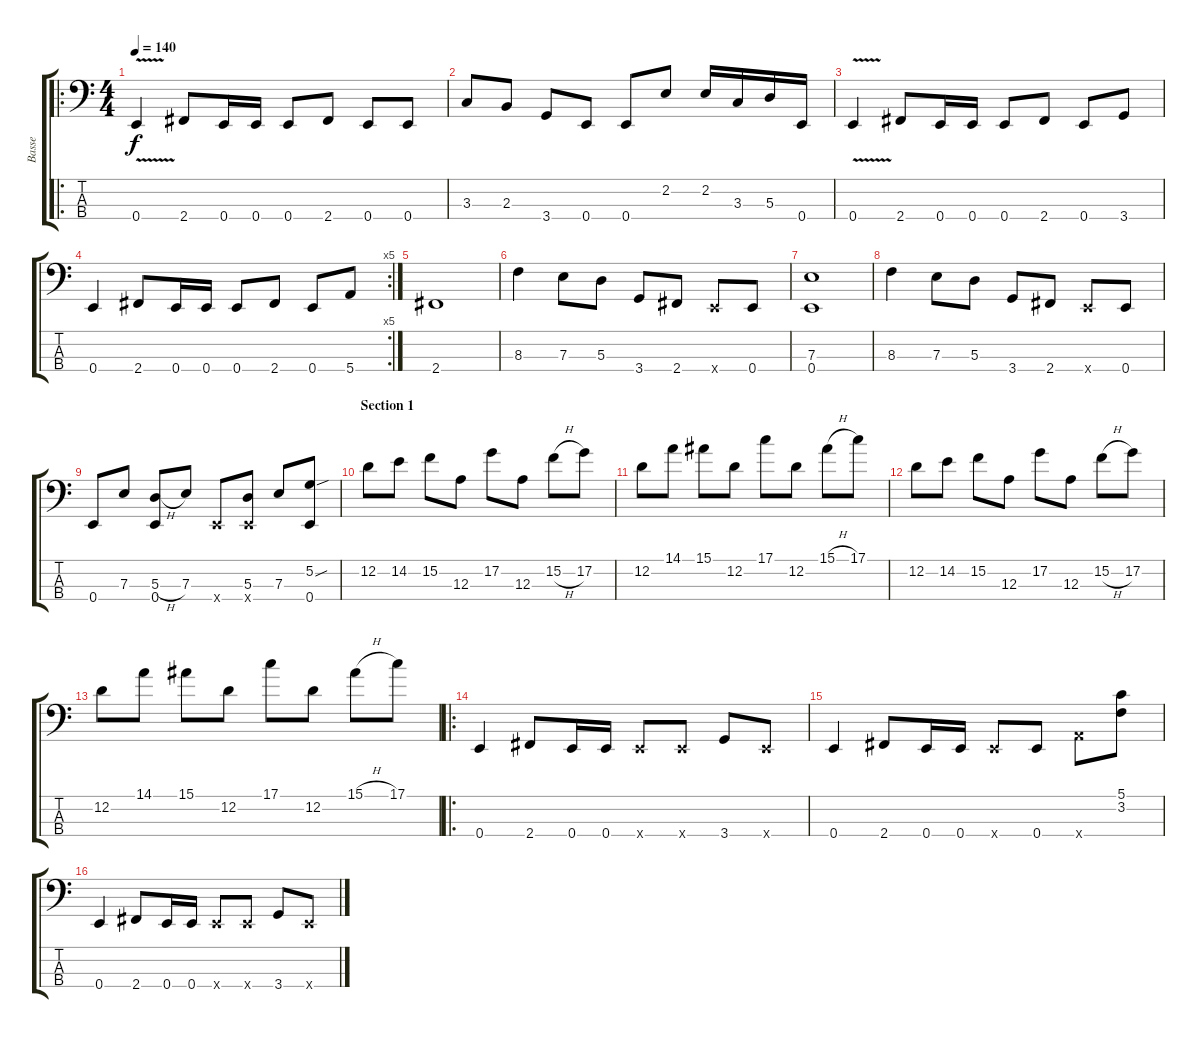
\track ("Basse" "Basse") {instrument slapbass2}
\staff {score tabs}
\tuning (G2 D2 A1 E1) {hide}
\ro
\ts (4 4)
\tempo 140
\clef f4
\ks c
0.4{v}.4{dy f instrument slapbass2} 2.4.8 0.4.16 0.4.16 0.4.8 2.4.8 0.4.8 0.4.8 |
3.3.8 2.3.8 3.4.8 0.4.8 0.4.8 2.2.8 2.2.16 3.3.16 5.3.16 0.4.16 |
0.4{v}.4 2.4.8 0.4.16 0.4.16 0.4.8 2.4.8 0.4.8 3.4.8 |
\rc 5
0.4.4 2.4.8 0.4.16 0.4.16 0.4.8 2.4.8 0.4.8 5.4.8 |
2.4.1 |
8.3.4 7.3.8 5.3.8 3.4.8 2.4.8 0.4{x}.8 0.4.8 |
(7.3 0.4).1 |
8.3.4 7.3.8 5.3.8 3.4.8 2.4.8 0.4{x}.8 0.4.8 |
0.4.8 7.3.8 (5.3{h} 0.4).8 7.3.8 0.4{x}.8 (5.3 0.4{x}).8 7.3.8 (5.2{sou} 0.4).8 |
\section ("" "Section 1")
12.2.8 14.2.8 15.2.8 12.3.8 17.2.8 12.3.8 15.2{h}.8 17.2.8 |
12.2.8 14.1.8 15.1.8 12.2.8 17.1.8 12.2.8 15.1{h}.8 17.1.8 |
12.2.8 14.2.8 15.2.8 12.3.8 17.2.8 12.3.8 15.2{h}.8 17.2.8 |
12.2.8 14.1.8 15.1.8 12.2.8 17.1.8 12.2.8 15.1{h}.8 17.1.8 |
\ro
0.4.4 2.4.8 0.4.16 0.4.16 0.4{x}.8 0.4{x}.8 3.4.8 0.4{x}.8 |
0.4.4 2.4.8 0.4.16 0.4.16 0.4{x}.8 0.4.8 5.4{x}.8 (5.1 3.2).8 |
0.4.4 2.4.8 0.4.16 0.4.16 0.4{x}.8 0.4{x}.8 3.4.8 0.4{x}.8
